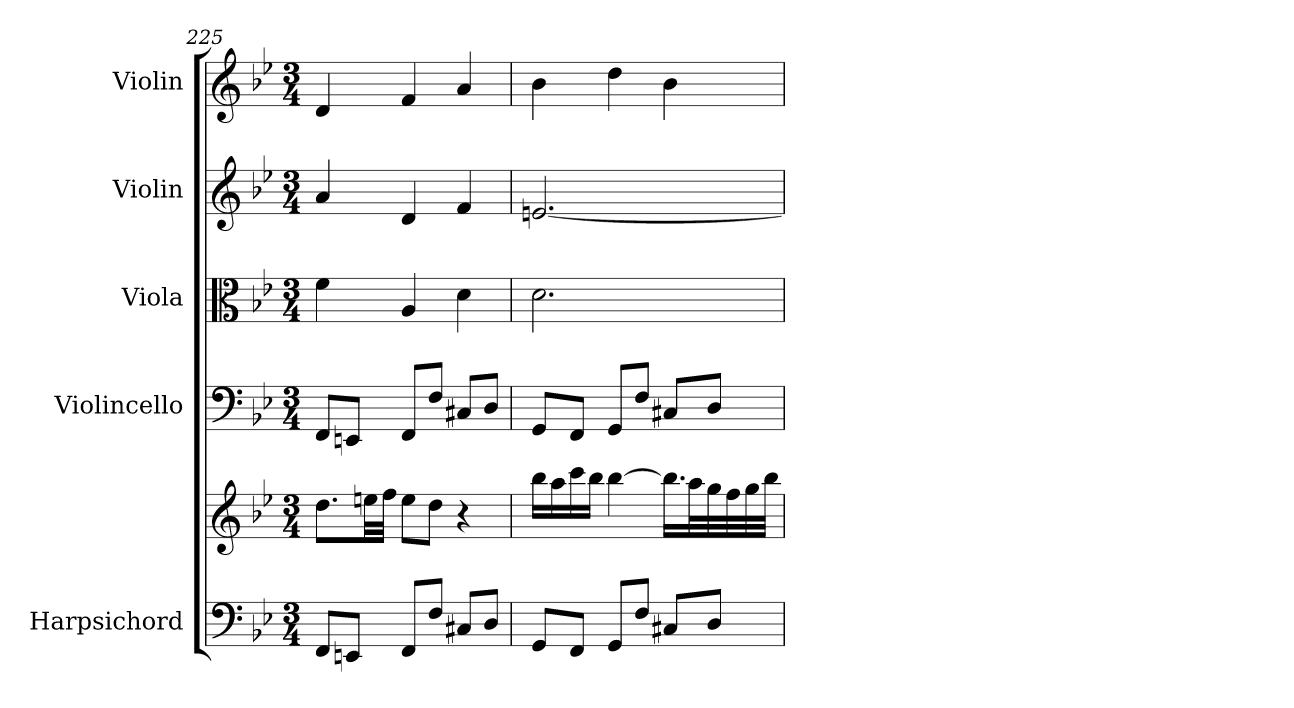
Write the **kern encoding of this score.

**kern	**kern	**kern	**kern	**kern	**kern
*part5	*part5	*part4	*part3	*part2	*part1
*staff6	*staff5	*staff4	*staff3	*staff2	*staff1
*I"Harpsichord	*	*I"Violincello	*I"Viola	*I"Violin	*I"Violin
*I'Hpschd	*	*I'Vc	*I'Vla	*I'Vln	*I'Vln
*clefF4	*clefG2	*clefF4	*clefC3	*clefG2	*clefG2
*k[b-e-]	*k[b-e-]	*k[b-e-]	*k[b-e-]	*k[b-e-]	*k[b-e-]
*M3/4	*M3/4	*M3/4	*M3/4	*M3/4	*M3/4
=225	=225	=225	=225	=225	=225
8FF/L	8.dd\L	8FF/L	4f\	4a/	4d/
8EEn/J	.	8EEn/J	.	.	.
.	32een\LL	.	.	.	.
.	32ff\JJJ	.	.	.	.
8FF/L	8ee\L	8FF/L	4A/	4d/	4f/
8F/J	8dd\J	8F/J	.	.	.
8C#X/L	4r	8C#X/L	4d\	4f/	4a/
8D/J	.	8D/J	.	.	.
!!LO:LB:g=z
=226	=226	=226	=226	=226	=226
8GG/L	16bb-\LL	8GG/L	2.d\	[2.en/	4b-\
.	16aa\	.	.	.	.
8FF/J	16ccc\	8FF/J	.	.	.
.	16bb-\JJ	.	.	.	.
8GG/L	[4bb-\	8GG/L	.	.	4dd\
8F/J	.	8F/J	.	.	.
8C#X/L	16.bb-\LL]	8C#X/L	.	.	4b-\
.	32aa\L	.	.	.	.
8D/J	32gg\	8D/J	.	.	.
.	32ff\	.	.	.	.
.	32gg\	.	.	.	.
.	32bb-\JJJ	.	.	.	.
=	=	=	=	=	=
*-	*-	*-	*-	*-	*-
